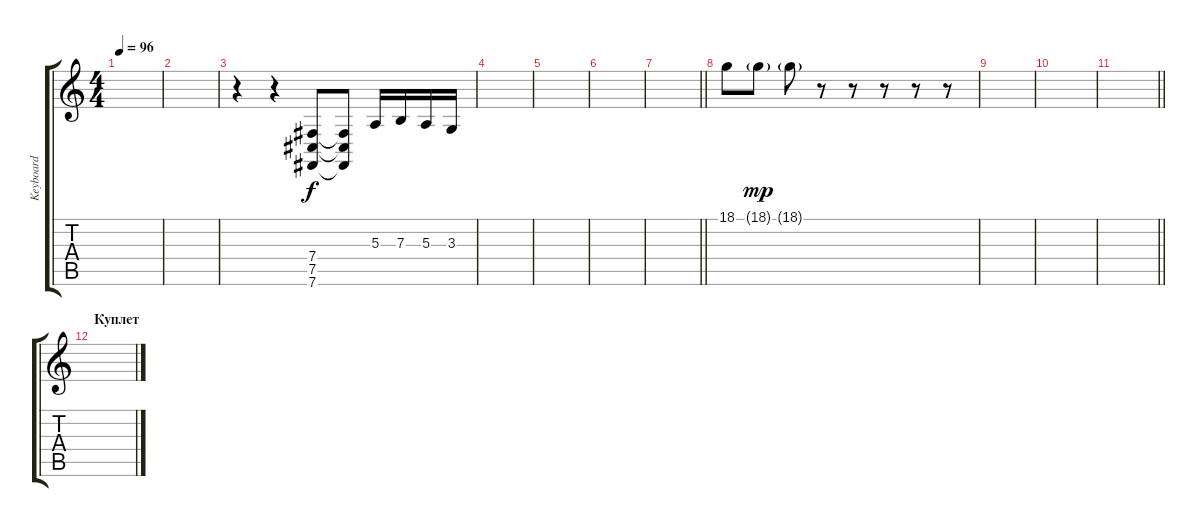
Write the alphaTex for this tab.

\track ("Keyboard" "Keyboard") {instrument lead1square}
\staff {score tabs}
\tuning (Db4 Ab3 E3 B2 Gb2 B1) {hide}
\ts (4 4)
\tempo 96
\clef g2
\ks c
|
|
r.4 r.4 (7.4 7.5 7.6).8 (7.4{t} 7.5{t} 7.6{t}).8 5.3.16 7.3.16 5.3.16 3.3.16 |
|
|
|
\barLineRight lightlight
|
18.1.8{volume 12 instrument lead1square} 18.1{g}.8{dy mp} 18.1{g}.8 r.8 r.8 r.8 r.8 r.8 |
|
|
\barLineRight lightlight
|
\section ("" "Куплет")
